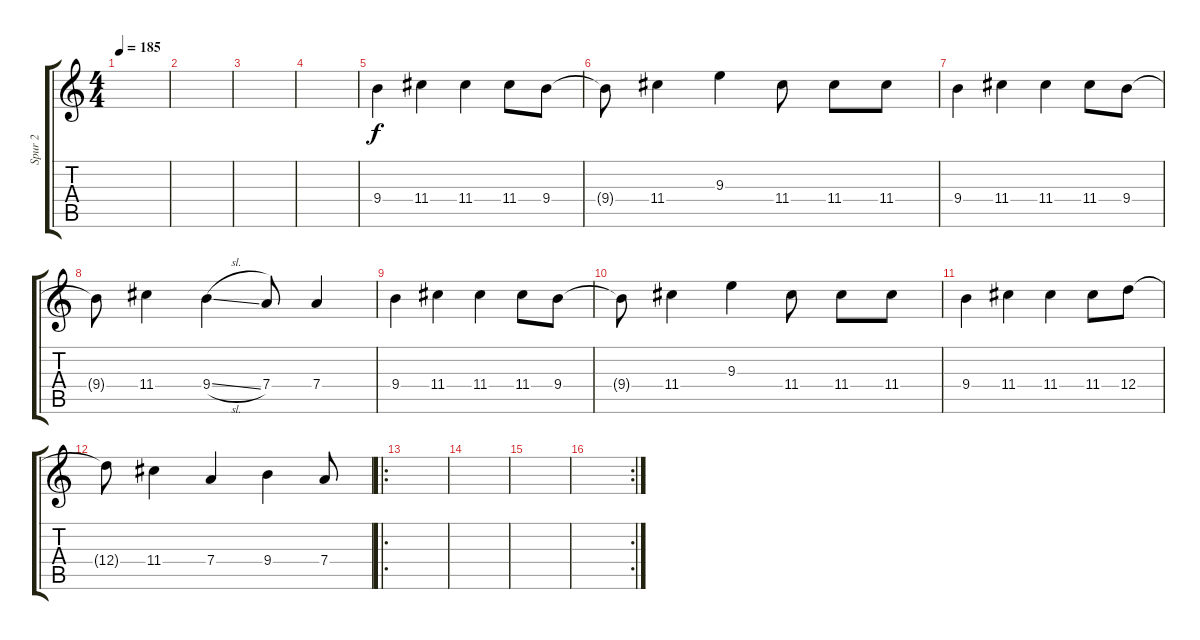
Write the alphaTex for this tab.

\track ("Spur 2" "Spur 2") {instrument acousticguitarsteel}
\staff {score tabs}
\tuning (E4 B3 G3 D3 A2 E2) {hide}
\ts (4 4)
\tempo 185
\clef g2
\ks c
|
|
|
|
9.4.4 11.4.4 11.4.4 11.4.8 9.4.8 |
9.4{t}.8 11.4.4 9.3.4 11.4.8 11.4.8 11.4.8 |
9.4.4 11.4.4 11.4.4 11.4.8 9.4.8 |
9.4{t}.8 11.4.4 9.4{sl}.4 7.4.8 7.4.4 |
9.4.4 11.4.4 11.4.4 11.4.8 9.4.8 |
9.4{t}.8 11.4.4 9.3.4 11.4.8 11.4.8 11.4.8 |
9.4.4 11.4.4 11.4.4 11.4.8 12.4.8 |
12.4{t}.8 11.4.4 7.4.4 9.4.4 7.4.8 |
\ro
|
|
|
\rc 2
